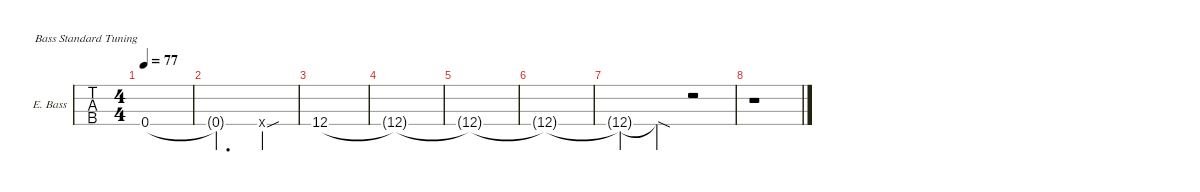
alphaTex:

\defaultSystemsLayout 4
\hideDynamics
\bracketExtendMode nobrackets
\firstSystemTrackNameOrientation horizontal
\track ("Ele. Bass" "E. Bass") {defaultSystemsLayout 4 instrument electricbassfinger}
\staff {tabs}
\tuning (G2 D2 A1 E1)
\ts (4 4)
\tempo 77
\clef f4
\scale
0.301987
\ks e
0.4{acc forcenatural}.1{dy f} |
\scale
0.231198 0.4{t acc forcenatural}.2{d} 2.4{sou x acc #}.4 |
\scale
0.231197 12.4{acc forcenatural}.1 |
\scale
0.235618 12.4{t acc forcenatural}.1 |
\scale
0.301987 12.4{t acc forcenatural}.1 |
\scale
0.231198 12.4{t acc forcenatural}.1 |
\scale
0.231197 12.4{t acc forcenatural}.4 12.4{sod t acc forcenatural}.4 r.2 |
\scale
0.235618 r.1
